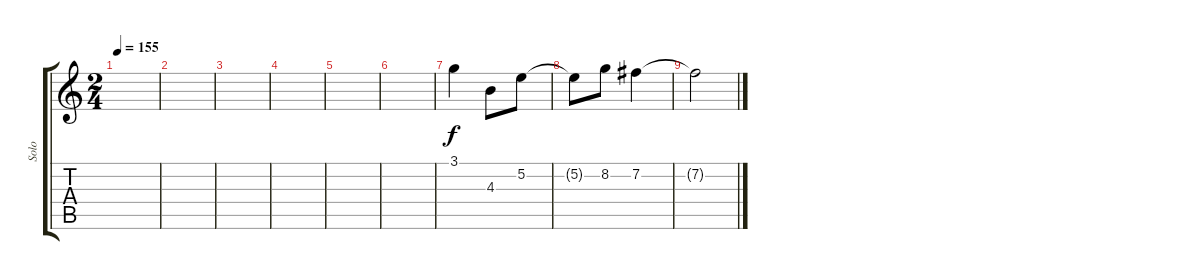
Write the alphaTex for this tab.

\track ("Solo" "Solo") {instrument distortionguitar}
\staff {score tabs}
\tuning (E4 B3 G3 D3 A2 E2) {hide}
\ts (2 4)
\tempo 155
\clef g2
\ks c
|
|
|
|
|
|
3.1.4 4.3.8 5.2.8 |
5.2{t}.8 8.2.8 7.2.4 |
7.2{t}.2
